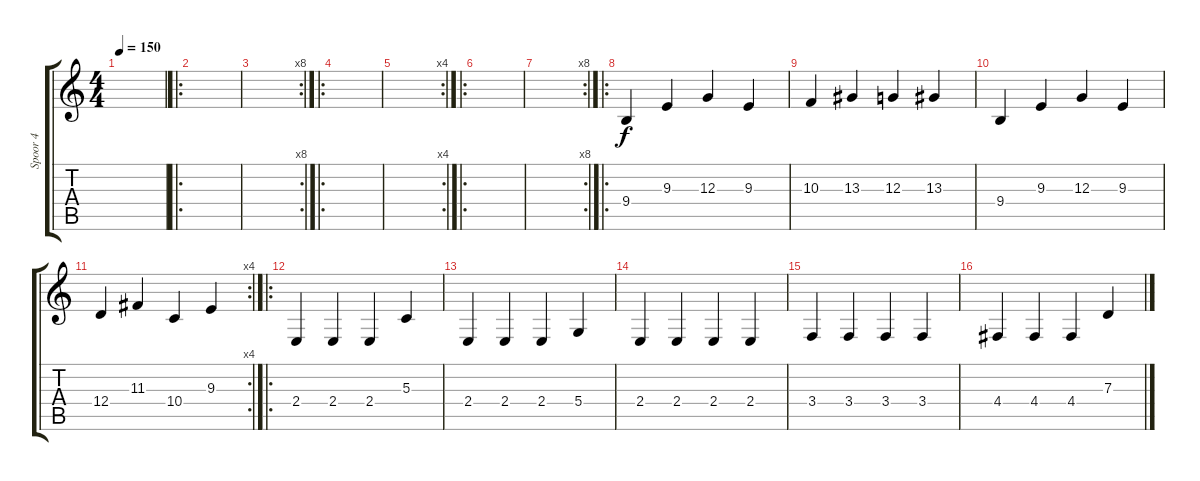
\track ("Spoor 4" "Spoor 4") {instrument churchorgan}
\staff {score tabs}
\tuning (E4 B3 G3 D3 A2 E2) {hide}
\ts (4 4)
\tempo 150
\clef g2
\ks c
|
\ro
|
\rc 8
|
\ro
|
\rc 4
|
\ro
|
\rc 8
|
\ro
9.4.4 9.3.4 12.3.4 9.3.4 |
10.3.4 13.3.4 12.3.4 13.3.4 |
9.4.4 9.3.4 12.3.4 9.3.4 |
\rc 4
12.4.4 11.3.4 10.4.4 9.3.4 |
\ro
2.4.4 2.4.4 2.4.4 5.3.4 |
2.4.4 2.4.4 2.4.4 5.4.4 |
2.4.4 2.4.4 2.4.4 2.4.4 |
3.4.4 3.4.4 3.4.4 3.4.4 |
4.4.4 4.4.4 4.4.4 7.3.4
